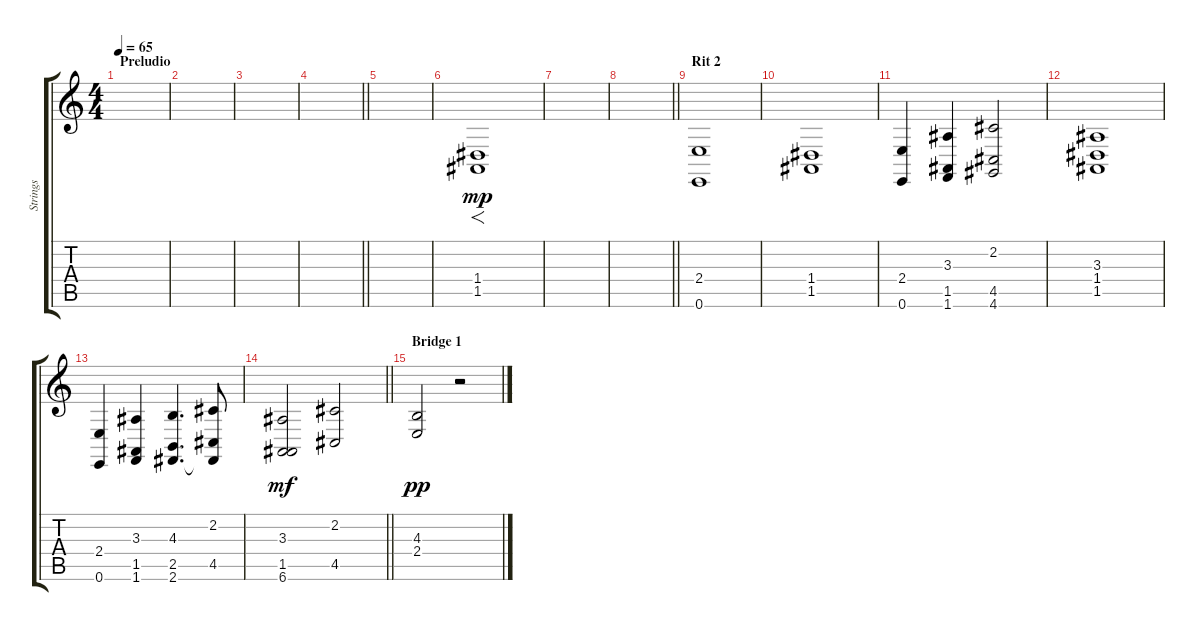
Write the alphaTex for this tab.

\track ("Strings" "Strings") {instrument stringensemble1}
\staff {score tabs}
\tuning (E4 B3 G3 D3 A2 E2) {hide}
\ts (4 4)
\section ("" "Preludio")
\tempo 65
\clef g2
\ks c
|
|
|
\barLineRight lightlight
|
|
(1.4 1.5).1{f dy mp} |
|
\barLineRight lightlight
|
\section ("" "Rit 2")
(2.4 0.6).1 |
(1.4 1.5).1 |
(2.4 0.6).4 (3.3 1.5 1.6).4 (2.2 4.5 4.6).2 |
(3.3 1.4 1.5).1 |
(2.4 0.6).4 (3.3 1.5 1.6).4 (4.3 2.5 2.6).4{d} (2.2 4.5 2.6{t}).8 |
\barLineRight lightlight
(3.3 1.5 6.6).2{dy mf} (2.2 4.5).2 |
\section ("" "Bridge 1")
(4.3 2.4).2{dy pp} r.2
